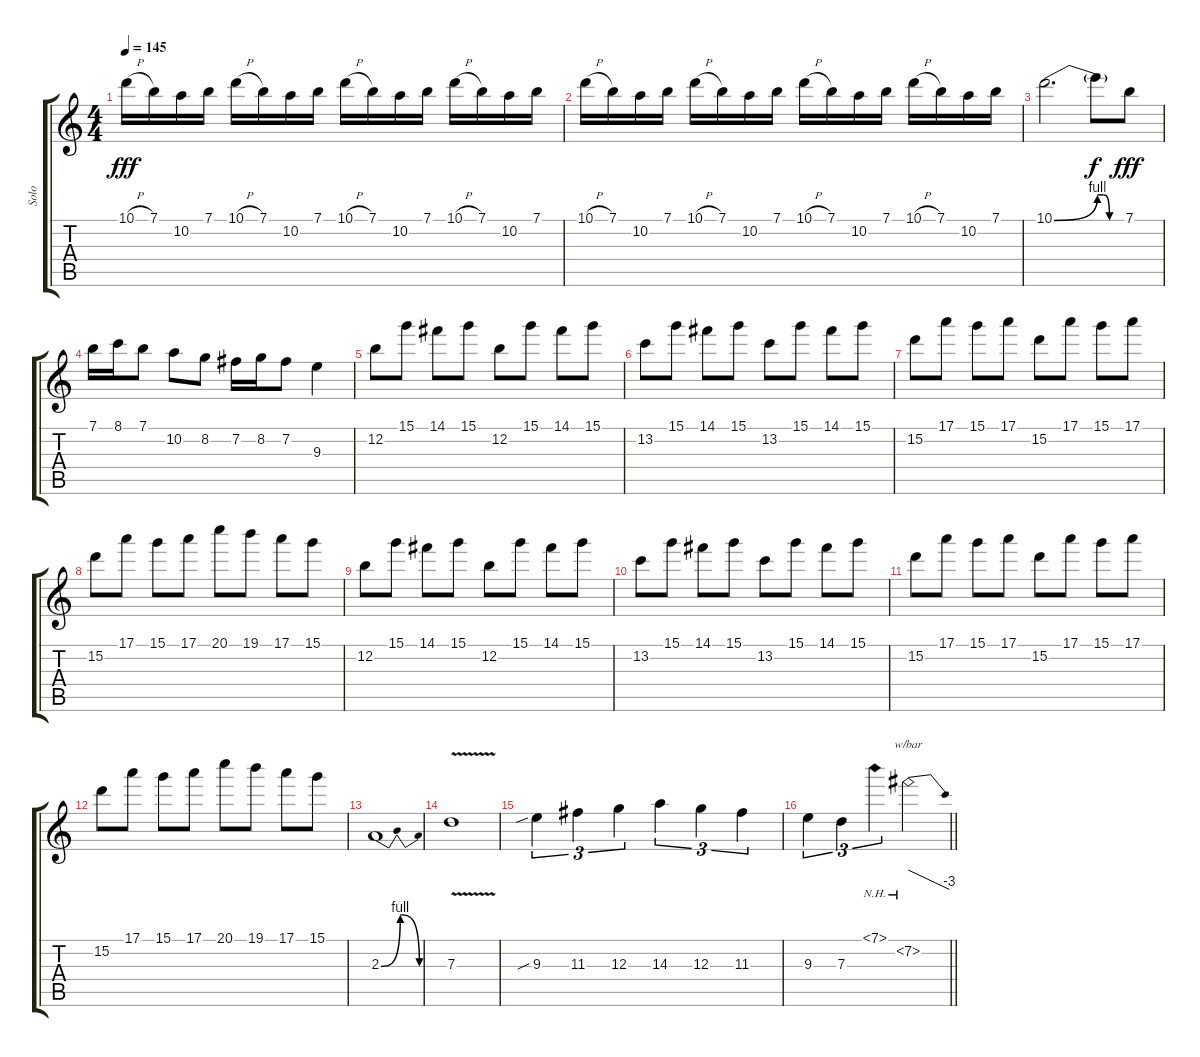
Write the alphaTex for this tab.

\track ("Solo" "Solo") {instrument overdrivenguitar}
\staff {score tabs}
\tuning (E4 B3 G3 D3 A2 E2) {hide}
\ts (4 4)
\tempo 145
\clef g2
\ks c
10.1{h}.16{dy fff} 7.1.16 10.2.16 7.1.16 10.1{h}.16 7.1.16 10.2.16 7.1.16 10.1{h}.16 7.1.16 10.2.16 7.1.16 10.1{h}.16 7.1.16 10.2.16 7.1.16 |
10.1{h}.16 7.1.16 10.2.16 7.1.16 10.1{h}.16 7.1.16 10.2.16 7.1.16 10.1{h}.16 7.1.16 10.2.16 7.1.16 10.1{h}.16 7.1.16 10.2.16 7.1.16 |
10.1{be (bend 0 0 60 4)}.2{d} 10.1{be (custom 0 4 15 4 30 0 60 0) t}.8{dy f} 7.1.8{dy fff} |
7.1.16 8.1.16 7.1.8 10.2.8 8.2.8 7.2.16 8.2.16 7.2.8 9.3.4 |
12.2.8 15.1.8 14.1.8 15.1.8 12.2.8 15.1.8 14.1.8 15.1.8 |
13.2.8 15.1.8 14.1.8 15.1.8 13.2.8 15.1.8 14.1.8 15.1.8 |
15.2.8 17.1.8 15.1.8 17.1.8 15.2.8 17.1.8 15.1.8 17.1.8 |
15.2.8 17.1.8 15.1.8 17.1.8 20.1.8 19.1.8 17.1.8 15.1.8 |
12.2.8 15.1.8 14.1.8 15.1.8 12.2.8 15.1.8 14.1.8 15.1.8 |
13.2.8 15.1.8 14.1.8 15.1.8 13.2.8 15.1.8 14.1.8 15.1.8 |
15.2.8 17.1.8 15.1.8 17.1.8 15.2.8 17.1.8 15.1.8 17.1.8 |
15.2.8 17.1.8 15.1.8 17.1.8 20.1.8 19.1.8 17.1.8 15.1.8 |
2.3{be (bendrelease 0 0 53 4 53 4 60 0)}.1 |
7.3{v}.1 |
9.3{sib}.4{tu (3 2)} 11.3.4{tu (3 2)} 12.3.4{tu (3 2)} 14.3.4{tu (3 2)} 12.3.4{tu (3 2)} 11.3.4{tu (3 2)} |
\barLineRight lightlight
9.3.4{tu (3 2)} 7.3.4{tu (3 2)} 7.1{nh}.4{tu (3 2)} 7.2{nh}.2{tbe (dive default 0 0 60 -12)}
